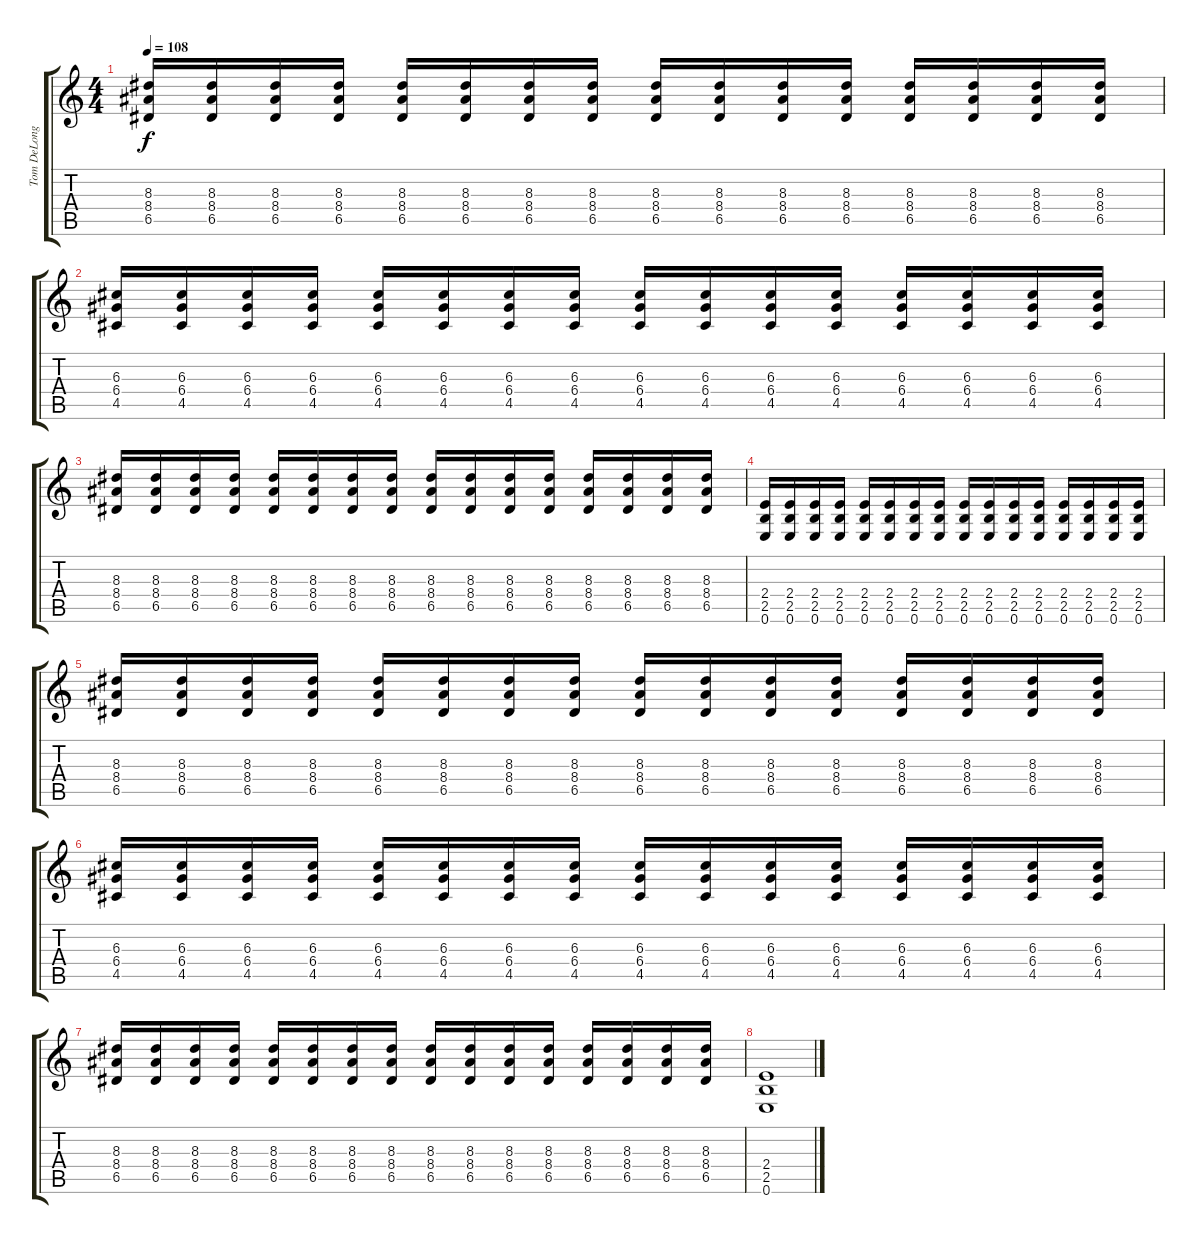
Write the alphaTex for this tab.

\track ("Tom DeLonge" "Tom DeLong") {instrument overdrivenguitar}
\staff {score tabs}
\tuning (E4 B3 G3 D3 A2 E2) {hide}
\ts (4 4)
\tempo 108
\clef g2
\ks c
(8.3 8.4 6.5).16{dy f} (8.3 8.4 6.5).16 (8.3 8.4 6.5).16 (8.3 8.4 6.5).16 (8.3 8.4 6.5).16 (8.3 8.4 6.5).16 (8.3 8.4 6.5).16 (8.3 8.4 6.5).16 (8.3 8.4 6.5).16 (8.3 8.4 6.5).16 (8.3 8.4 6.5).16 (8.3 8.4 6.5).16 (8.3 8.4 6.5).16 (8.3 8.4 6.5).16 (8.3 8.4 6.5).16 (8.3 8.4 6.5).16 |
(6.3 6.4 4.5).16 (6.3 6.4 4.5).16 (6.3 6.4 4.5).16 (6.3 6.4 4.5).16 (6.3 6.4 4.5).16 (6.3 6.4 4.5).16 (6.3 6.4 4.5).16 (6.3 6.4 4.5).16 (6.3 6.4 4.5).16 (6.3 6.4 4.5).16 (6.3 6.4 4.5).16 (6.3 6.4 4.5).16 (6.3 6.4 4.5).16 (6.3 6.4 4.5).16 (6.3 6.4 4.5).16 (6.3 6.4 4.5).16 |
(8.3 8.4 6.5).16 (8.3 8.4 6.5).16 (8.3 8.4 6.5).16 (8.3 8.4 6.5).16 (8.3 8.4 6.5).16 (8.3 8.4 6.5).16 (8.3 8.4 6.5).16 (8.3 8.4 6.5).16 (8.3 8.4 6.5).16 (8.3 8.4 6.5).16 (8.3 8.4 6.5).16 (8.3 8.4 6.5).16 (8.3 8.4 6.5).16 (8.3 8.4 6.5).16 (8.3 8.4 6.5).16 (8.3 8.4 6.5).16 |
(2.4 2.5 0.6).16 (2.4 2.5 0.6).16 (2.4 2.5 0.6).16 (2.4 2.5 0.6).16 (2.4 2.5 0.6).16 (2.4 2.5 0.6).16 (2.4 2.5 0.6).16 (2.4 2.5 0.6).16 (2.4 2.5 0.6).16 (2.4 2.5 0.6).16 (2.4 2.5 0.6).16 (2.4 2.5 0.6).16 (2.4 2.5 0.6).16 (2.4 2.5 0.6).16 (2.4 2.5 0.6).16 (2.4 2.5 0.6).16 |
(8.3 8.4 6.5).16 (8.3 8.4 6.5).16 (8.3 8.4 6.5).16 (8.3 8.4 6.5).16 (8.3 8.4 6.5).16 (8.3 8.4 6.5).16 (8.3 8.4 6.5).16 (8.3 8.4 6.5).16 (8.3 8.4 6.5).16 (8.3 8.4 6.5).16 (8.3 8.4 6.5).16 (8.3 8.4 6.5).16 (8.3 8.4 6.5).16 (8.3 8.4 6.5).16 (8.3 8.4 6.5).16 (8.3 8.4 6.5).16 |
(6.3 6.4 4.5).16 (6.3 6.4 4.5).16 (6.3 6.4 4.5).16 (6.3 6.4 4.5).16 (6.3 6.4 4.5).16 (6.3 6.4 4.5).16 (6.3 6.4 4.5).16 (6.3 6.4 4.5).16 (6.3 6.4 4.5).16 (6.3 6.4 4.5).16 (6.3 6.4 4.5).16 (6.3 6.4 4.5).16 (6.3 6.4 4.5).16 (6.3 6.4 4.5).16 (6.3 6.4 4.5).16 (6.3 6.4 4.5).16 |
(8.3 8.4 6.5).16 (8.3 8.4 6.5).16 (8.3 8.4 6.5).16 (8.3 8.4 6.5).16 (8.3 8.4 6.5).16 (8.3 8.4 6.5).16 (8.3 8.4 6.5).16 (8.3 8.4 6.5).16 (8.3 8.4 6.5).16 (8.3 8.4 6.5).16 (8.3 8.4 6.5).16 (8.3 8.4 6.5).16 (8.3 8.4 6.5).16 (8.3 8.4 6.5).16 (8.3 8.4 6.5).16 (8.3 8.4 6.5).16 |
(2.4 2.5 0.6).1
